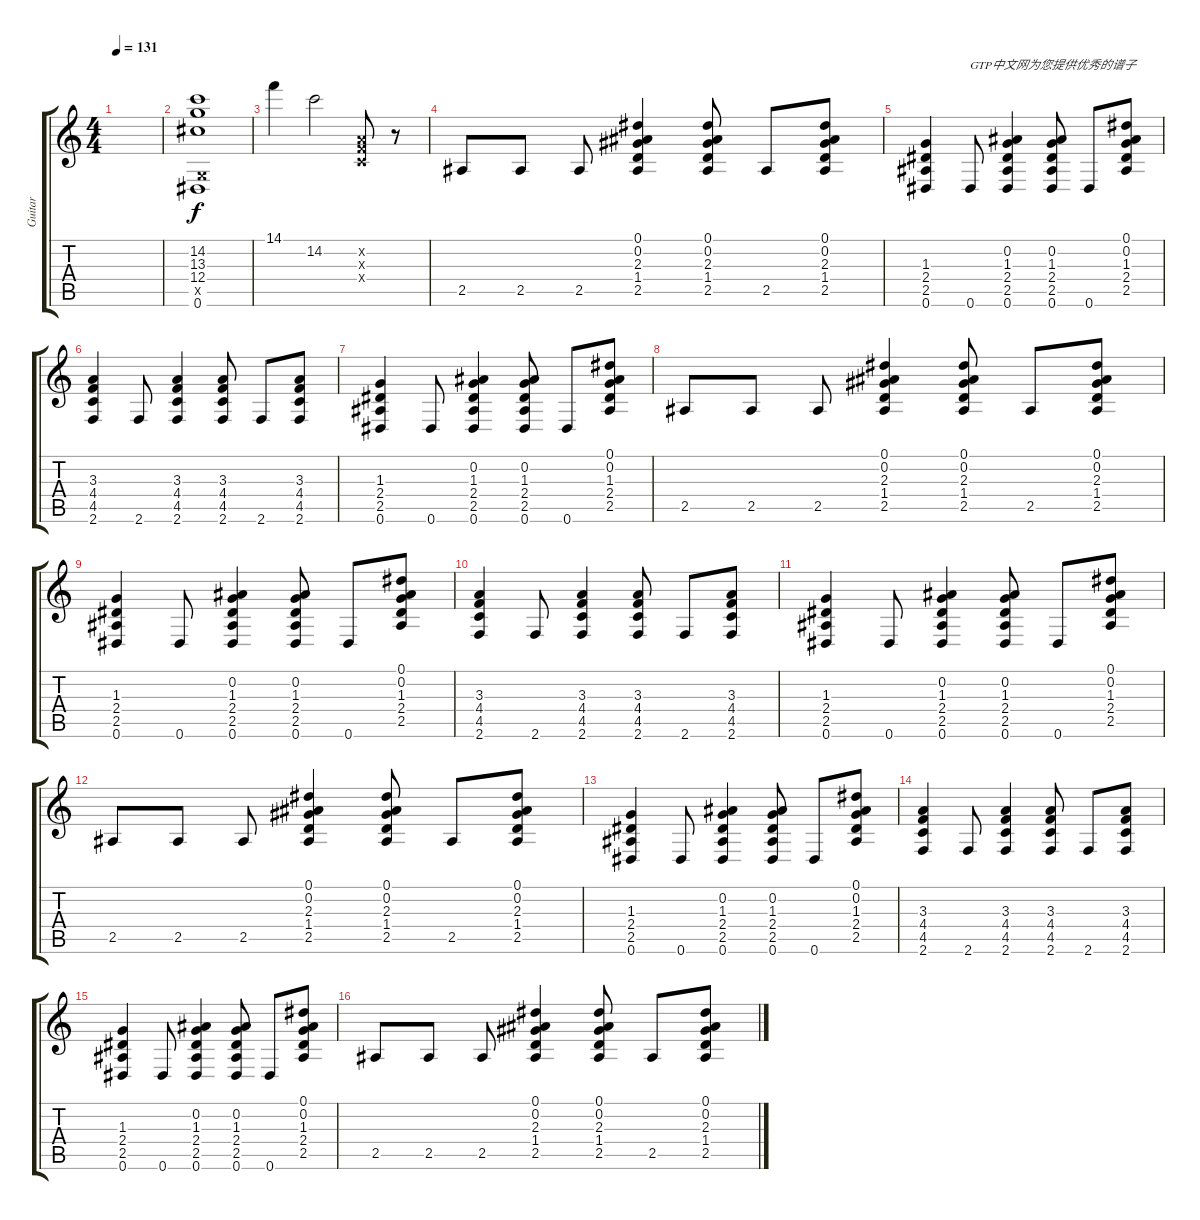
\track ("Guitar" "Guitar") {instrument overdrivenguitar}
\staff {score tabs}
\tuning (Eb4 Bb3 Gb3 Db3 Ab2 Eb2) {hide}
\ts (4 4)
\tempo 131
\clef g2
\ks c
|
(14.2 13.3 12.4 -1.5{x} 0.6).1 |
14.1.4 14.2.2 (-1.2{x} -1.3{x} -1.4{x}).8 r.8 |
2.5.8 2.5.8 2.5.8 (0.1 0.2 2.3 1.4 2.5).4 (0.1 0.2 2.3 1.4 2.5).8 2.5.8 (0.1 0.2 2.3 1.4 2.5).8 |
(1.3 2.4 2.5 0.6).4 0.6.8{txt "GTP中文网为您提供优秀的谱子"} (0.2 1.3 2.4 2.5 0.6).4 (0.2 1.3 2.4 2.5 0.6).8 0.6.8 (0.1 0.2 1.3 2.4 2.5).8 |
(3.3 4.4 4.5 2.6).4 2.6.8 (3.3 4.4 4.5 2.6).4 (3.3 4.4 4.5 2.6).8 2.6.8 (3.3 4.4 4.5 2.6).8 |
(1.3 2.4 2.5 0.6).4 0.6.8 (0.2 1.3 2.4 2.5 0.6).4 (0.2 1.3 2.4 2.5 0.6).8 0.6.8 (0.1 0.2 1.3 2.4 2.5).8 |
2.5.8 2.5.8 2.5.8 (0.1 0.2 2.3 1.4 2.5).4 (0.1 0.2 2.3 1.4 2.5).8 2.5.8 (0.1 0.2 2.3 1.4 2.5).8 |
(1.3 2.4 2.5 0.6).4 0.6.8 (0.2 1.3 2.4 2.5 0.6).4 (0.2 1.3 2.4 2.5 0.6).8 0.6.8 (0.1 0.2 1.3 2.4 2.5).8 |
(3.3 4.4 4.5 2.6).4 2.6.8 (3.3 4.4 4.5 2.6).4 (3.3 4.4 4.5 2.6).8 2.6.8 (3.3 4.4 4.5 2.6).8 |
(1.3 2.4 2.5 0.6).4 0.6.8 (0.2 1.3 2.4 2.5 0.6).4 (0.2 1.3 2.4 2.5 0.6).8 0.6.8 (0.1 0.2 1.3 2.4 2.5).8 |
2.5.8 2.5.8 2.5.8 (0.1 0.2 2.3 1.4 2.5).4 (0.1 0.2 2.3 1.4 2.5).8 2.5.8 (0.1 0.2 2.3 1.4 2.5).8 |
(1.3 2.4 2.5 0.6).4 0.6.8 (0.2 1.3 2.4 2.5 0.6).4 (0.2 1.3 2.4 2.5 0.6).8 0.6.8 (0.1 0.2 1.3 2.4 2.5).8 |
(3.3 4.4 4.5 2.6).4 2.6.8 (3.3 4.4 4.5 2.6).4 (3.3 4.4 4.5 2.6).8 2.6.8 (3.3 4.4 4.5 2.6).8 |
(1.3 2.4 2.5 0.6).4 0.6.8 (0.2 1.3 2.4 2.5 0.6).4 (0.2 1.3 2.4 2.5 0.6).8 0.6.8 (0.1 0.2 1.3 2.4 2.5).8 |
2.5.8 2.5.8 2.5.8 (0.1 0.2 2.3 1.4 2.5).4 (0.1 0.2 2.3 1.4 2.5).8 2.5.8 (0.1 0.2 2.3 1.4 2.5).8
